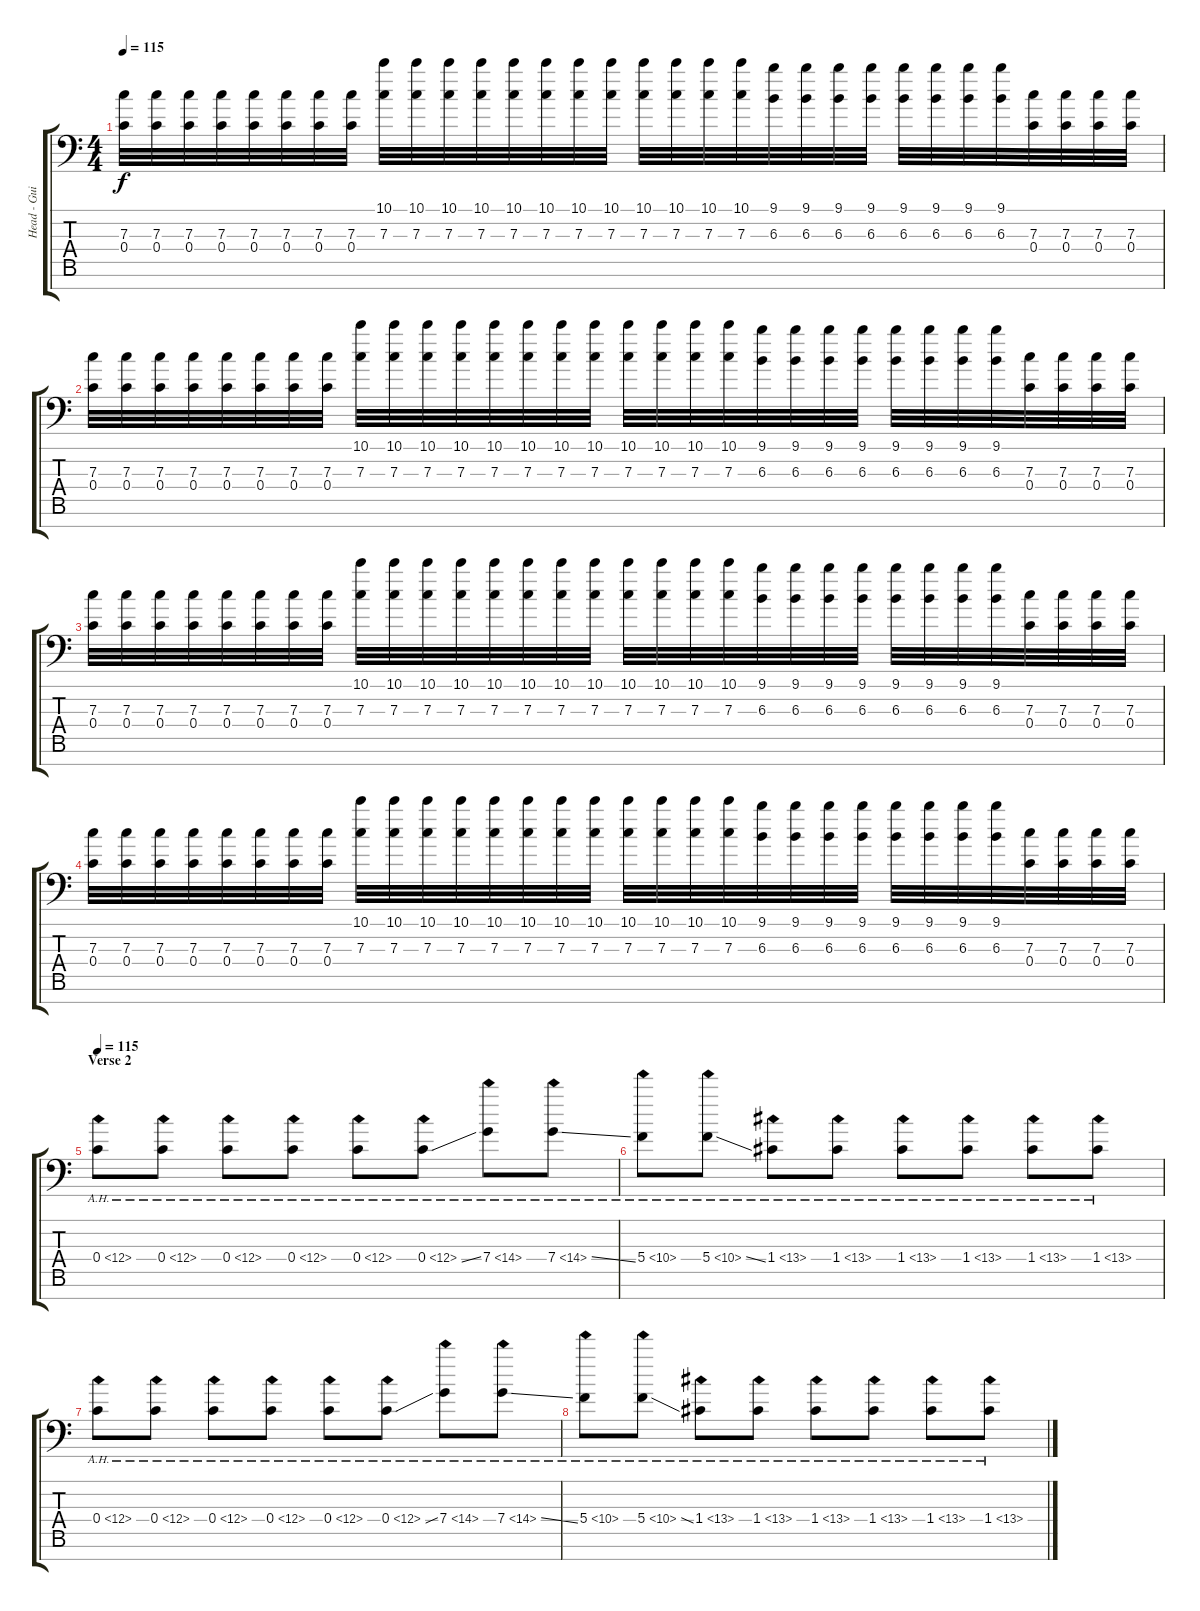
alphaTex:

\track ("Head - Guitar" "Head - Gui") {instrument electricguitarclean}
\staff {score tabs}
\tuning (D4 A3 F3 C3 G2 D2 A1) {hide}
\ts (4 4)
\tempo 115
\clef f4
\ks c
(7.3 0.4).32{dy f} (7.3 0.4).32 (7.3 0.4).32 (7.3 0.4).32 (7.3 0.4).32 (7.3 0.4).32 (7.3 0.4).32 (7.3 0.4).32 (10.1 7.3).32 (10.1 7.3).32 (10.1 7.3).32 (10.1 7.3).32 (10.1 7.3).32 (10.1 7.3).32 (10.1 7.3).32 (10.1 7.3).32 (10.1 7.3).32 (10.1 7.3).32 (10.1 7.3).32 (10.1 7.3).32 (9.1 6.3).32 (9.1 6.3).32 (9.1 6.3).32 (9.1 6.3).32 (9.1 6.3).32 (9.1 6.3).32 (9.1 6.3).32 (9.1 6.3).32 (7.3 0.4).32 (7.3 0.4).32 (7.3 0.4).32 (7.3 0.4).32 |
(7.3 0.4).32 (7.3 0.4).32 (7.3 0.4).32 (7.3 0.4).32 (7.3 0.4).32 (7.3 0.4).32 (7.3 0.4).32 (7.3 0.4).32 (10.1 7.3).32 (10.1 7.3).32 (10.1 7.3).32 (10.1 7.3).32 (10.1 7.3).32 (10.1 7.3).32 (10.1 7.3).32 (10.1 7.3).32 (10.1 7.3).32 (10.1 7.3).32 (10.1 7.3).32 (10.1 7.3).32 (9.1 6.3).32 (9.1 6.3).32 (9.1 6.3).32 (9.1 6.3).32 (9.1 6.3).32 (9.1 6.3).32 (9.1 6.3).32 (9.1 6.3).32 (7.3 0.4).32 (7.3 0.4).32 (7.3 0.4).32 (7.3 0.4).32 |
(7.3 0.4).32 (7.3 0.4).32 (7.3 0.4).32 (7.3 0.4).32 (7.3 0.4).32 (7.3 0.4).32 (7.3 0.4).32 (7.3 0.4).32 (10.1 7.3).32 (10.1 7.3).32 (10.1 7.3).32 (10.1 7.3).32 (10.1 7.3).32 (10.1 7.3).32 (10.1 7.3).32 (10.1 7.3).32 (10.1 7.3).32 (10.1 7.3).32 (10.1 7.3).32 (10.1 7.3).32 (9.1 6.3).32 (9.1 6.3).32 (9.1 6.3).32 (9.1 6.3).32 (9.1 6.3).32 (9.1 6.3).32 (9.1 6.3).32 (9.1 6.3).32 (7.3 0.4).32 (7.3 0.4).32 (7.3 0.4).32 (7.3 0.4).32 |
(7.3 0.4).32 (7.3 0.4).32 (7.3 0.4).32 (7.3 0.4).32 (7.3 0.4).32 (7.3 0.4).32 (7.3 0.4).32 (7.3 0.4).32 (10.1 7.3).32 (10.1 7.3).32 (10.1 7.3).32 (10.1 7.3).32 (10.1 7.3).32 (10.1 7.3).32 (10.1 7.3).32 (10.1 7.3).32 (10.1 7.3).32 (10.1 7.3).32 (10.1 7.3).32 (10.1 7.3).32 (9.1 6.3).32 (9.1 6.3).32 (9.1 6.3).32 (9.1 6.3).32 (9.1 6.3).32 (9.1 6.3).32 (9.1 6.3).32 (9.1 6.3).32 (7.3 0.4).32 (7.3 0.4).32 (7.3 0.4).32 (7.3 0.4).32 |
\section ("" "Verse 2")
\tempo 115
0.4{ah 12}.8{volume 10} 0.4{ah 12}.8 0.4{ah 12}.8 0.4{ah 12}.8 0.4{ah 12}.8 0.4{ah 12 ss}.8 7.4{ah 7}.8 7.4{ah 7 ss}.8 |
5.4{ah 5}.8 5.4{ah 5 ss}.8 1.4{ah 12}.8 1.4{ah 12}.8 1.4{ah 12}.8 1.4{ah 12}.8 1.4{ah 12}.8 1.4{ah 12}.8 |
0.4{ah 12}.8 0.4{ah 12}.8 0.4{ah 12}.8 0.4{ah 12}.8 0.4{ah 12}.8 0.4{ah 12 ss}.8 7.4{ah 7}.8 7.4{ah 7 ss}.8 |
5.4{ah 5}.8 5.4{ah 5 ss}.8 1.4{ah 12}.8 1.4{ah 12}.8 1.4{ah 12}.8 1.4{ah 12}.8 1.4{ah 12}.8 1.4{ah 12}.8
